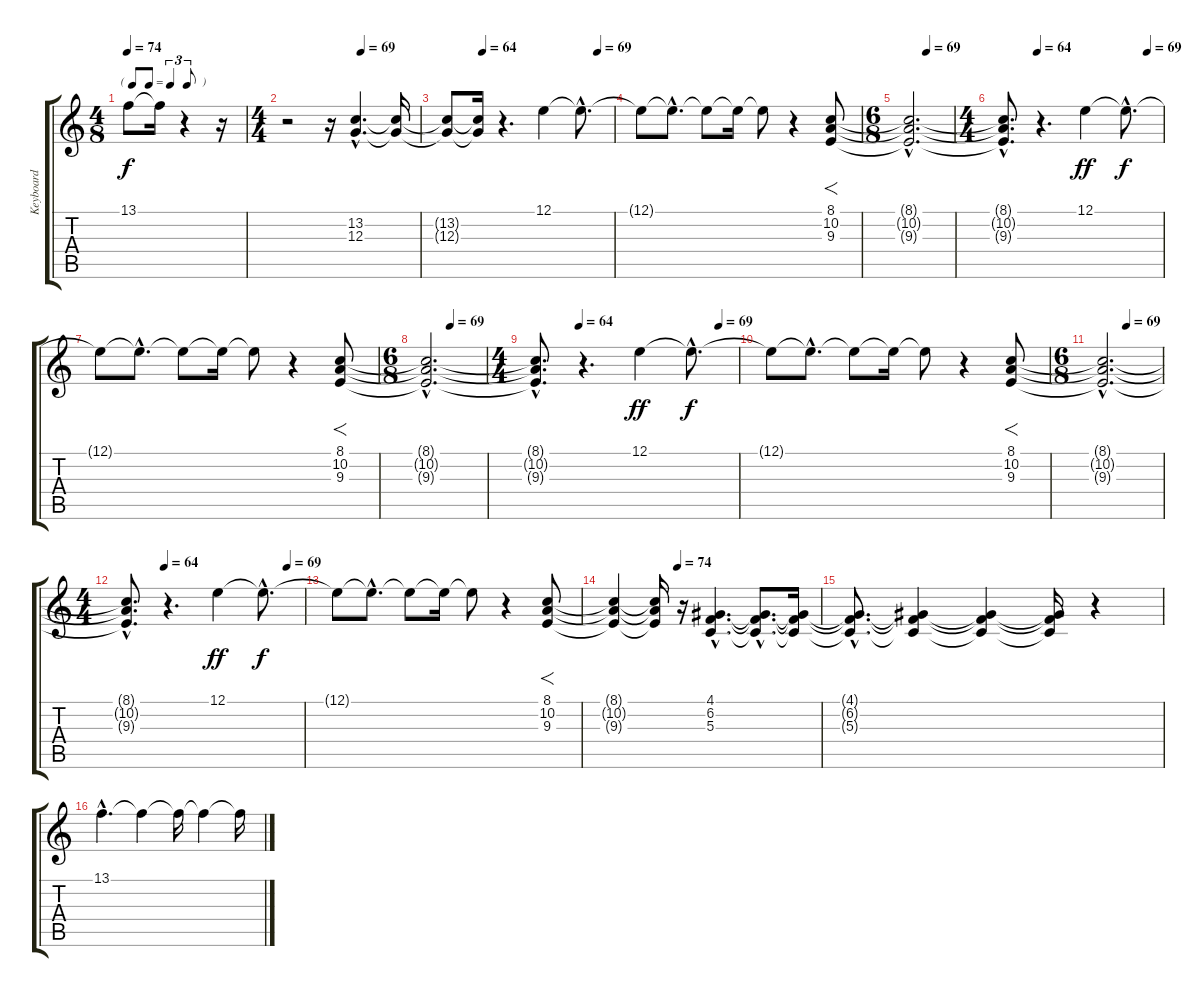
\track ("Keyboard" "Keyboard") {instrument choiraahs}
\staff {score tabs}
\tuning (E4 B3 G3 D3 A2 E2) {hide}
\ts (4 8)
\tf triplet8th
\tempo 74
\clef g2
\ks c
13.1{t}.8{dy f volume 5} 13.1{t}.16{volume 4} r.4 r.16 |
\ts (4 4)
\tempo (69 0.5625)
r.2 r.16 (13.2{hac} 12.3{hac}).4{d volume 4} (13.2{t} 12.3{t}).16{volume 6} |
\tempo (64 0.21875)
\tempo (69 0.90625)
(13.2{t} 12.3{t}).8 (13.2{t} 12.3{t}).16{volume 7} r.4{d} 12.1.4 12.1{hac t}.8{d} |
12.1{t}.8 12.1{hac t}.8{d} 12.1{t}.8{volume 5} 12.1{t}.16 12.1{t}.8{volume 4} r.4 (8.1 10.2 9.3).8{f volume 6} |
\ts (6 8)
\tempo (69 0.4166666666666667)
(8.1{hac t} 10.2{hac t} 9.3{hac t}).2{d} |
\ts (4 4)
\tempo (64 0.21875)
\tempo (69 0.90625)
(8.1{hac t} 10.2{hac t} 9.3{hac t}).8{d} r.4{d} 12.1.4{dy ff volume 6} 12.1{hac t}.8{d dy f} |
12.1{t}.8 12.1{hac t}.8{d} 12.1{t}.8{volume 5} 12.1{t}.16 12.1{t}.8{volume 4} r.4 (8.1 10.2 9.3).8{f volume 6} |
\ts (6 8)
\tempo (69 0.4166666666666667)
(8.1{hac t} 10.2{hac t} 9.3{hac t}).2{d} |
\ts (4 4)
\tempo (64 0.21875)
\tempo (69 0.90625)
(8.1{hac t} 10.2{hac t} 9.3{hac t}).8{d} r.4{d} 12.1.4{dy ff volume 6} 12.1{hac t}.8{d dy f} |
12.1{t}.8 12.1{hac t}.8{d} 12.1{t}.8{volume 5} 12.1{t}.16 12.1{t}.8{volume 4} r.4 (8.1 10.2 9.3).8{f volume 6} |
\ts (6 8)
\tempo (69 0.4166666666666667)
(8.1{hac t} 10.2{hac t} 9.3{hac t}).2{d} |
\ts (4 4)
\tempo (64 0.21875)
\tempo (69 0.90625)
(8.1{hac t} 10.2{hac t} 9.3{hac t}).8{d} r.4{d} 12.1.4{dy ff volume 6} 12.1{hac t}.8{d dy f} |
12.1{t}.8 12.1{hac t}.8{d} 12.1{t}.8{volume 5} 12.1{t}.16 12.1{t}.8{volume 4} r.4 (8.1 10.2 9.3).8{f volume 6} |
\tempo (74 0.3125)
(8.1{t} 10.2{t} 9.3{t}).4 (8.1{t} 10.2{t} 9.3{t}).16 r.16 (4.1{hac} 6.2{hac} 5.3{hac}).4{d volume 7} (4.1{hac t} 6.2{hac t} 5.3{hac t}).8{d volume 7} (4.1{t} 6.2{t} 5.3{t}).16{volume 7} |
(4.1{hac t} 6.2{hac t} 5.3{hac t}).8{d} (4.1{t} 6.2{t} 5.3{t}).4{volume 7} (4.1{t} 6.2{t} 5.3{t}).4 (4.1{t} 6.2{t} 5.3{t}).16 r.4 |
13.1{hac}.4{d} 13.1{t}.4{volume 6} 13.1{t}.16 13.1{t}.4{volume 5} 13.1{t}.16
